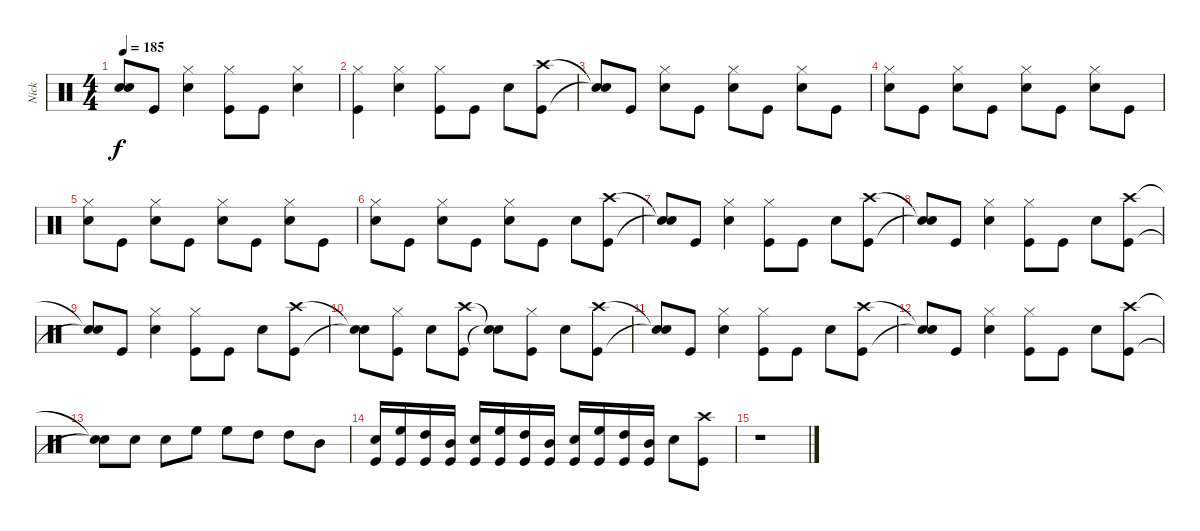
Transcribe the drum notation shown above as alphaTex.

\track ("Nick" "Nick") {instrument percussion}
\staff {score}
\articulation defaults
\ts (4 4)
\tempo 185
\clef neutral
\ks c
("Snare (hit)"{t} "Snare (hit)"{t}).8{dy f} "Kick (hit)".8 ("Hi-Hat (closed)" "Snare (hit) 2").4 ("Kick (hit)" "Hi-Hat (closed)").8 "Kick (hit)".8 ("Hi-Hat (closed)" "Snare (hit) 2").4 |
("Kick (hit)" "Hi-Hat (closed)").4 ("Hi-Hat (closed)" "Snare (hit) 2").4 ("Kick (hit)" "Hi-Hat (closed)").8 "Kick (hit)".8 "Snare (hit) 2".8 ("Kick (hit)" "Crash high (hit)").8 |
("Snare (hit)"{t} "Snare (hit)"{t}).8 "Kick (hit)".8 ("Hi-Hat (closed)" "Snare (hit) 2").8 "Kick (hit)".8 ("Hi-Hat (closed)" "Snare (hit) 2").8 "Kick (hit)".8 ("Hi-Hat (closed)" "Snare (hit) 2").8 "Kick (hit)".8 |
("Hi-Hat (closed)" "Snare (hit) 2").8 "Kick (hit)".8 ("Hi-Hat (closed)" "Snare (hit) 2").8 "Kick (hit)".8 ("Hi-Hat (closed)" "Snare (hit) 2").8 "Kick (hit)".8 ("Hi-Hat (closed)" "Snare (hit) 2").8 "Kick (hit)".8 |
("Hi-Hat (closed)" "Snare (hit) 2").8 "Kick (hit)".8 ("Hi-Hat (closed)" "Snare (hit) 2").8 "Kick (hit)".8 ("Hi-Hat (closed)" "Snare (hit) 2").8 "Kick (hit)".8 ("Hi-Hat (closed)" "Snare (hit) 2").8 "Kick (hit)".8 |
("Hi-Hat (closed)" "Snare (hit) 2").8 "Kick (hit)".8 ("Hi-Hat (closed)" "Snare (hit) 2").8 "Kick (hit)".8 ("Hi-Hat (closed)" "Snare (hit) 2").8 "Kick (hit)".8 "Snare (hit) 2".8 ("Kick (hit)" "Crash high (hit)").8 |
("Snare (hit)"{t} "Snare (hit)"{t}).8 "Kick (hit)".8 ("Hi-Hat (closed)" "Snare (hit) 2").4 ("Kick (hit)" "Hi-Hat (closed)").8 "Kick (hit)".8 "Snare (hit) 2".8 ("Kick (hit)" "Crash high (hit)").8 |
("Snare (hit)"{t} "Snare (hit)"{t}).8 "Kick (hit)".8 ("Hi-Hat (closed)" "Snare (hit) 2").4 ("Kick (hit)" "Hi-Hat (closed)").8 "Kick (hit)".8 "Snare (hit) 2".8 ("Kick (hit)" "Crash high (hit)").8 |
("Snare (hit)"{t} "Snare (hit)"{t}).8 "Kick (hit)".8 ("Hi-Hat (closed)" "Snare (hit) 2").4 ("Kick (hit)" "Hi-Hat (closed)").8 "Kick (hit)".8 "Snare (hit) 2".8 ("Kick (hit)" "Crash high (hit)").8 |
("Snare (hit)"{t} "Snare (hit)"{t}).8 ("Kick (hit)" "Hi-Hat (closed)").8 "Snare (hit) 2".8 ("Kick (hit)" "Crash high (hit)").8 ("Snare (hit)"{t} "Snare (hit)"{t}).8 ("Kick (hit)" "Hi-Hat (closed)").8 "Snare (hit) 2".8 ("Kick (hit)" "Crash high (hit)").8 |
("Snare (hit)"{t} "Snare (hit)"{t}).8 "Kick (hit)".8 ("Hi-Hat (closed)" "Snare (hit) 2").4 ("Kick (hit)" "Hi-Hat (closed)").8 "Kick (hit)".8 "Snare (hit) 2".8 ("Kick (hit)" "Crash high (hit)").8 |
("Snare (hit)"{t} "Snare (hit)"{t}).8 "Kick (hit)".8 ("Hi-Hat (closed)" "Snare (hit) 2").4 ("Kick (hit)" "Hi-Hat (closed)").8 "Kick (hit)".8 "Snare (hit) 2".8 ("Kick (hit)" "Crash high (hit)").8 |
("Snare (hit)"{t} "Snare (hit)"{t}).8 "Snare (hit) 2".8 "Snare (hit) 2".8 "High Floor Tom (hit)".8 "High Floor Tom (hit)".8 "High Tom (hit)".8 "High Tom (hit)".8 "Mid Tom (hit)".8 |
("Kick (hit)" "Snare (hit) 2").16 ("Kick (hit)" "High Floor Tom (hit)").16 ("Kick (hit)" "High Tom (hit)").16 ("Kick (hit)" "Mid Tom (hit)").16 ("Kick (hit)" "Snare (hit) 2").16 ("Kick (hit)" "High Floor Tom (hit)").16 ("Kick (hit)" "High Tom (hit)").16 ("Kick (hit)" "Mid Tom (hit)").16 ("Kick (hit)" "Snare (hit) 2").16 ("Kick (hit)" "High Floor Tom (hit)").16 ("Kick (hit)" "High Tom (hit)").16 ("Kick (hit)" "Mid Tom (hit)").16 "Snare (hit) 2".8 ("Kick (hit)" "Crash high (hit)").8 |
r.1
